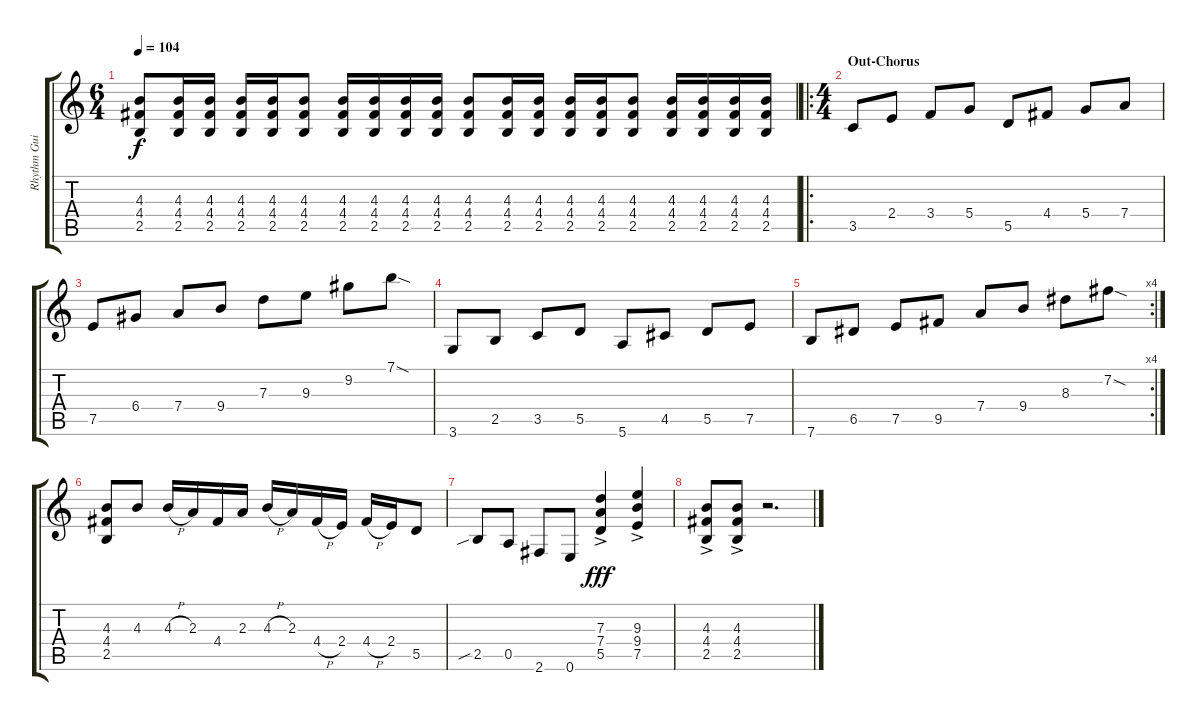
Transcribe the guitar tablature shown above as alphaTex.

\track ("Rhythm Guitar" "Rhythm Gui") {instrument distortionguitar}
\staff {score tabs}
\tuning (E4 B3 G3 D3 A2 E2) {hide}
\ts (6 4)
\tempo 104
\clef g2
\ks c
(4.3 4.4 2.5).8{dy f} (4.3 4.4 2.5).16 (4.3 4.4 2.5).16 (4.3 4.4 2.5).16 (4.3 4.4 2.5).16 (4.3 4.4 2.5).8 (4.3 4.4 2.5).16 (4.3 4.4 2.5).16 (4.3 4.4 2.5).16 (4.3 4.4 2.5).16 (4.3 4.4 2.5).8 (4.3 4.4 2.5).16 (4.3 4.4 2.5).16 (4.3 4.4 2.5).16 (4.3 4.4 2.5).16 (4.3 4.4 2.5).8 (4.3 4.4 2.5).16 (4.3 4.4 2.5).16 (4.3 4.4 2.5).16 (4.3 4.4 2.5).16 |
\ro
\ts (4 4)
\section ("" "Out-Chorus")
3.5.8 2.4.8 3.4.8 5.4.8 5.5.8 4.4.8 5.4.8 7.4.8 |
7.5.8 6.4.8 7.4.8 9.4.8 7.3.8 9.3.8 9.2.8 7.1{sod}.8 |
3.6.8 2.5.8 3.5.8 5.5.8 5.6.8 4.5.8 5.5.8 7.5.8 |
\rc 4
7.6.8 6.5.8 7.5.8 9.5.8 7.4.8 9.4.8 8.3.8 7.2{sod}.8 |
(4.3 4.4 2.5).8 4.3.8 4.3{h}.16 2.3.16 4.4.16 2.3.16 4.3{h}.16 2.3.16 4.4{h}.16 2.4.16 4.4{h}.16 2.4.16 5.5.8 |
2.5{sib}.8 0.5.8 2.6.8 0.6.8 (7.3{ac} 7.4{ac} 5.5{ac}).4{dy fff} (9.3{ac} 9.4{ac} 7.5{ac}).4 |
(4.3{ac} 4.4{ac} 2.5{ac}).8 (4.3{ac} 4.4{ac} 2.5{ac}).8 r.2{d}
